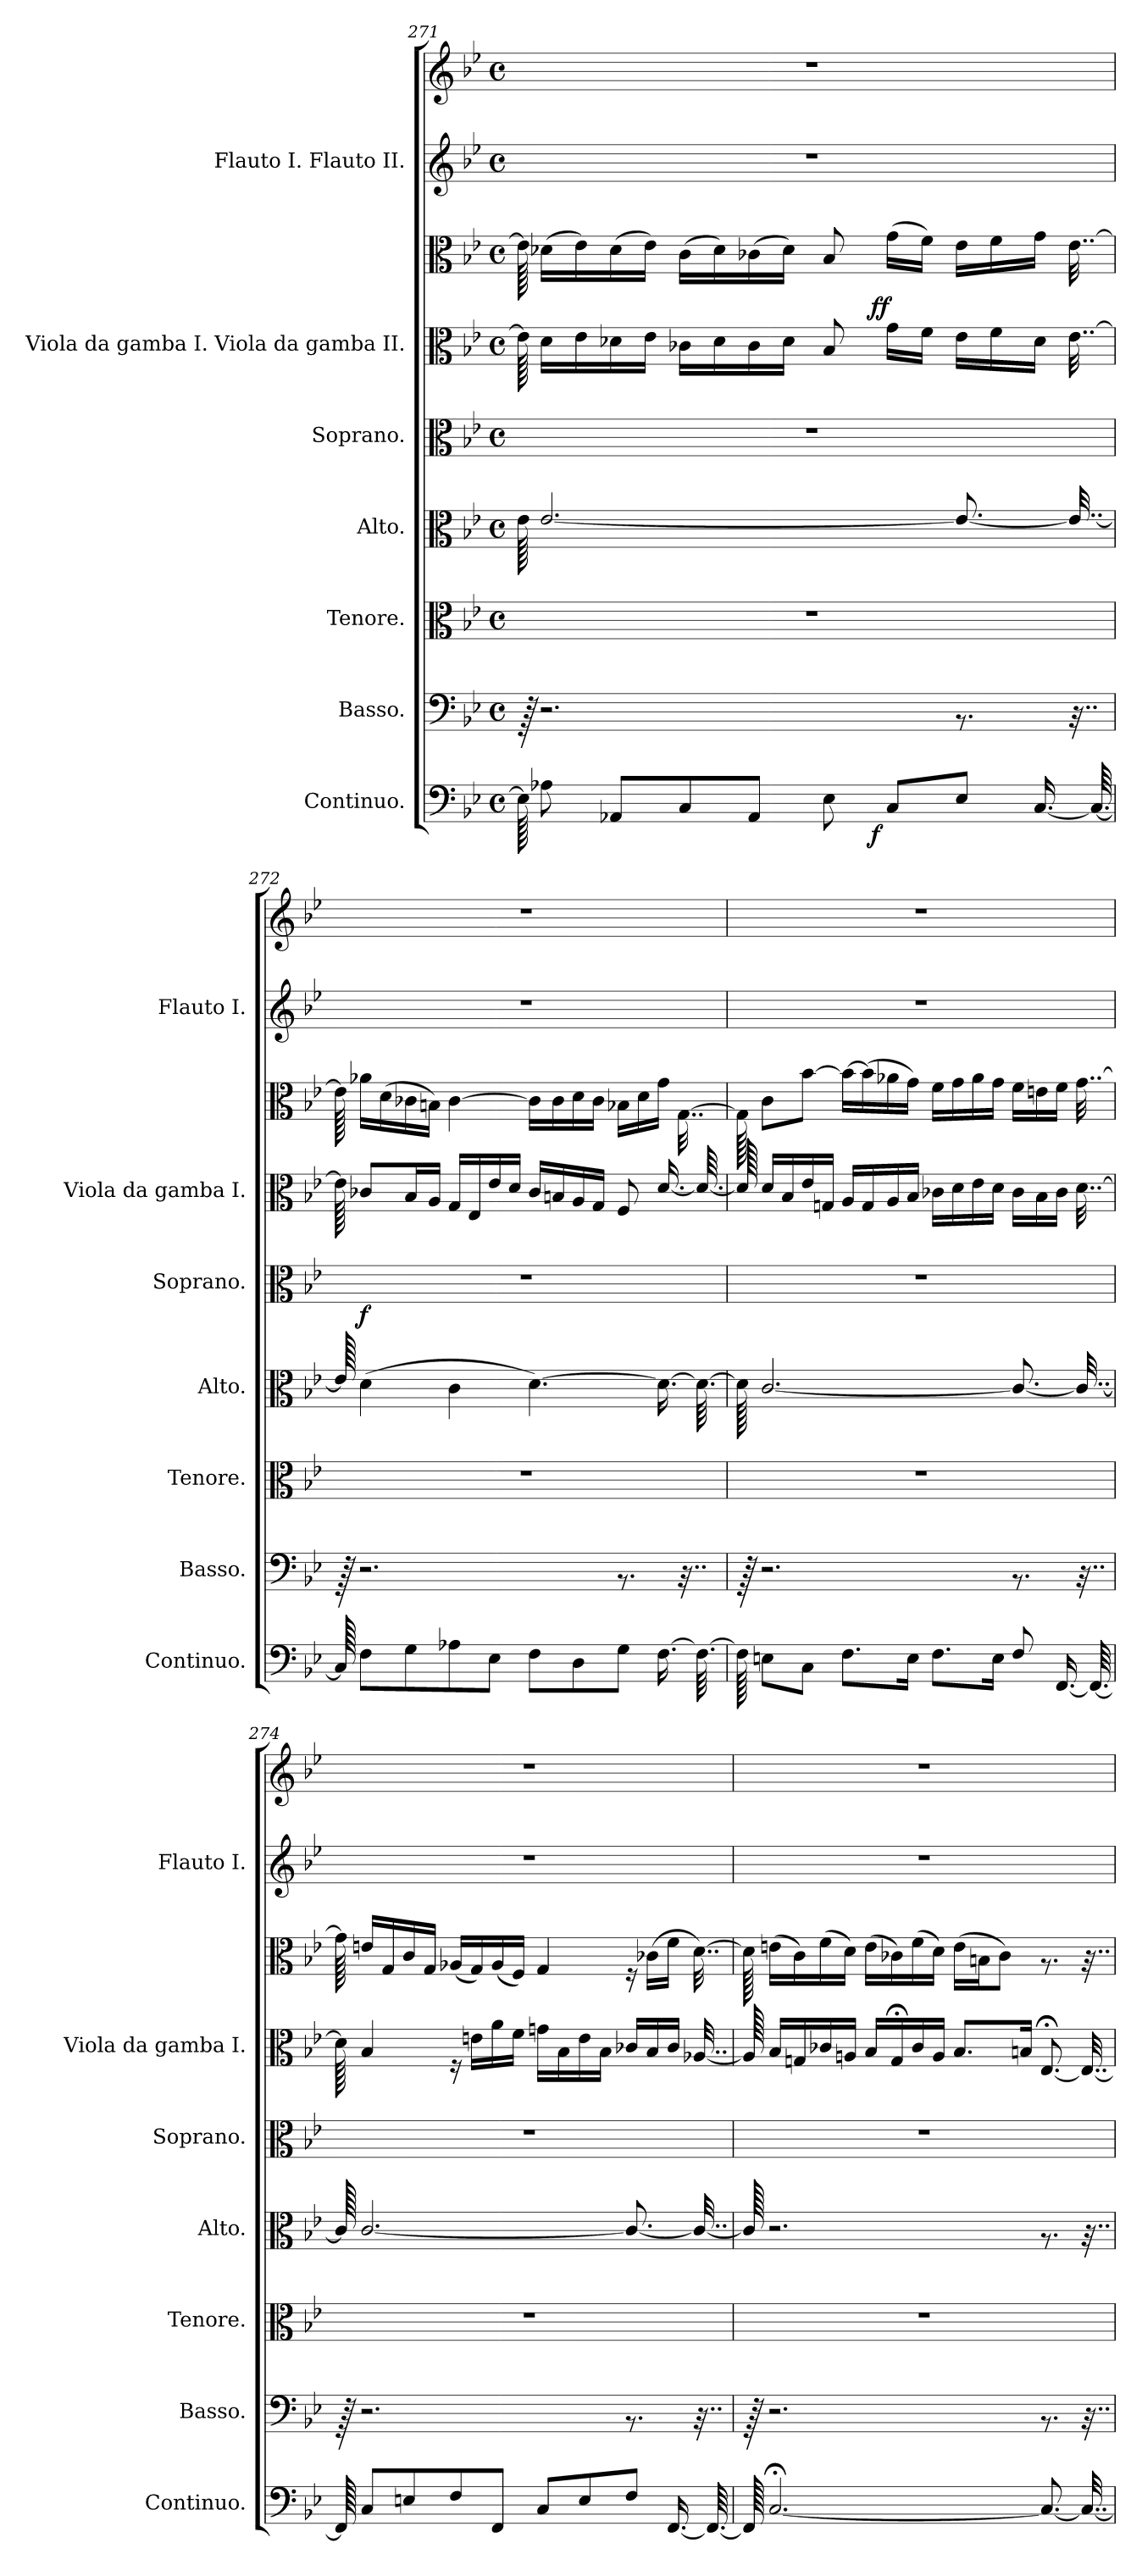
**kern	**dynam	**kern	**kern	**kern	**dynam	**kern	**kern	**kern	**dynam	**kern	**kern
*part7	*part7	*part6	*part5	*part4	*part4	*part3	*part2	*part2	*part2	*part1	*part1
*staff9	*staff9	*staff8	*staff7	*staff6	*staff6	*staff5	*staff4	*staff3	*staff3/4	*staff2	*staff1
*I"Continuo.	*	*I"Basso.	*I"Tenore.	*I"Alto.	*	*I"Soprano.	*I"Viola da gamba I. Viola da gamba II.	*	*	*I"Flauto I. Flauto II.	*
*I'Continuo.	*	*I'Basso.	*I'Tenore.	*I'Alto.	*	*I'Soprano.	*I'Viola da gamba I.	*	*	*I'Flauto I.	*
*clefF4	*	*clefF4	*clefC3	*clefC3	*	*clefC3	*clefC3	*clefC3	*	*clefG2	*clefG2
*k[b-e-]	*	*k[b-e-]	*k[b-e-]	*k[b-e-]	*	*k[b-e-]	*k[b-e-]	*k[b-e-]	*	*k[b-e-]	*k[b-e-]
*B-:	*	*B-:	*B-:	*B-:	*	*B-:	*B-:	*B-:	*	*B-:	*B-:
*M4/4	*	*M4/4	*M4/4	*M4/4	*	*M4/4	*M4/4	*M4/4	*	*M4/4	*M4/4
*met(c)	*	*met(c)	*met(c)	*met(c)	*	*met(c)	*met(c)	*met(c)	*	*met(c)	*met(c)
=271	=271	=271	=271	=271	=271	=271	=271	=271	=271	=271	=271
*^	*	*	*	*	*	*	*^	*	*	*	*
128E-\]	2ryy	.	128rAA	1r	128e-\	.	1r	128e-\]	2ryy	128e-\]	.	1r	1r
8A-X\	.	.	2.r	.	[<2.e-/	.	.	16d\LL	.	(>16d-X\LL	.	.	.
.	.	.	.	.	.	.	.	16e-\	.	16e-\)	.	.	.
8AA-X/L	.	.	.	.	.	.	.	16d-\	.	(>16d-\	.	.	.
.	.	.	.	.	.	.	.	16e-\JJ	.	16e-\JJ)	.	.	.
8C/	.	.	.	.	.	.	.	16c-X\LL	.	(>16c\LL	.	.	.
.	.	.	.	.	.	.	.	16d-\	.	16d-\)	.	.	.
8AA-/J	.	.	.	.	.	.	.	16c-\	.	(>16c-\	.	.	.
.	.	.	.	.	.	.	.	16d-\JJ	.	16d-\JJ)	.	.	.
.	16...ryy	.	.	.	.	.	.	.	16...ryy	.	.	.	.
8E-\	.	.	.	.	.	.	.	8B-/	.	8B-/	.	.	.
!	!	!LO:DY:b	!	!	!	!	!	!	!	!	!LO:DY:b=2	!	!
!	!	!	!	!	!	!	!	!	!	!	!LO:DY:n=1:a=2	!	!
.	4ryy	f	.	.	.	.	.	.	4ryy	.	f f	.	.
8C/L	.	.	.	.	.	.	.	16g\LL	.	(>16g\LL	.	.	.
.	.	.	.	.	.	.	.	16f\JJ	.	16f\JJ)	.	.	.
8E-/J	.	.	8.rAA	.	8.e-/_	.	.	16e-\LL	.	16e-\LL	.	.	.
.	.	.	.	.	.	.	.	16f\	.	16f\	.	.	.
.	8ryy	.	.	.	.	.	.	.	8ryy	.	.	.	.
[<16.C/	.	.	.	.	.	.	.	16d-\JJ	.	16g\JJ	.	.	.
.	.	.	32..rAA	.	32..e-/_	.	.	[>32..e-\	.	[>32..e-\	.	.	.
64.C/_	.	.	.	.	.	.	.	.	.	.	.	.	.
.	128ryy	.	.	.	.	.	.	.	128ryy	.	.	.	.
*v	*v	*	*	*	*	*	*	*v	*v	*	*	*	*
=272	=272	=272	=272	=272	=272	=272	=272	=272	=272	=272	=272
128C/]	.	128rAA	1r	128e-/]	.	1r	128e-\]	128e-\]	.	1r	1r
!	!	!	!	!	!LO:DY:a	!	!	!	!	!	!
8F\L	.	2.r	.	(>4d\	f	.	8c-X/L	16a-X\LL	.	.	.
.	.	.	.	.	.	.	.	(>16d\	.	.	.
8G\	.	.	.	.	.	.	16B-/L	16c-\	.	.	.
.	.	.	.	.	.	.	16A/JJ	16Bn\JJ)	.	.	.
8A-X\	.	.	.	4c\	.	.	16G/LL	[>4c-\	.	.	.
.	.	.	.	.	.	.	16E-/	.	.	.	.
8E-\J	.	.	.	.	.	.	16e-/	.	.	.	.
.	.	.	.	.	.	.	16d/JJ	.	.	.	.
8F\L	.	.	.	[>4.d\)	.	.	16c-/LL	16c-\LL]	.	.	.
.	.	.	.	.	.	.	16B/	16c-\	.	.	.
8D\	.	.	.	.	.	.	16A/	16d\	.	.	.
.	.	.	.	.	.	.	16G/JJ	16c-\JJ	.	.	.
8G\J	.	8.rAA	.	.	.	.	8F/	16B-X\LL	.	.	.
.	.	.	.	.	.	.	.	16d\	.	.	.
[>16.F\	.	.	.	16.d\_	.	.	[<16.d/	16g\JJ	.	.	.
.	.	32..rAA	.	.	.	.	.	[>32..G\	.	.	.
64.F\_	.	.	.	64.d\_	.	.	64.d/_	.	.	.	.
!!LO:LB:g=z
=273	=273	=273	=273	=273	=273	=273	=273	=273	=273	=273	=273
128F\]	.	128rAA	1r	128d\]	.	1r	128d/]	128G\]	.	1r	1r
8En\L	.	2.r	.	[>2.c/	.	.	16d/LL	8c\L	.	.	.
.	.	.	.	.	.	.	16B-/	.	.	.	.
8C\J	.	.	.	.	.	.	16e-/	[>8b-\J	.	.	.
.	.	.	.	.	.	.	16Gn/JJ	.	.	.	.
8.F\L	.	.	.	.	.	.	16A/LL	16b-\LL_	.	.	.
.	.	.	.	.	.	.	16G/	(>16b-\]	.	.	.
.	.	.	.	.	.	.	16A/	16a-X\	.	.	.
16E\Jk	.	.	.	.	.	.	16B-/JJ	16g\JJ)	.	.	.
8.F\L	.	.	.	.	.	.	16c-X\LL	16f\LL	.	.	.
.	.	.	.	.	.	.	16d\	16g\	.	.	.
.	.	.	.	.	.	.	16e-\	16a-\	.	.	.
16E\Jk	.	.	.	.	.	.	16d\JJ	16g\JJ	.	.	.
8F/	.	8.rAA	.	8.c/_	.	.	16c-\LL	16f\LL	.	.	.
.	.	.	.	.	.	.	16B-\	16en\	.	.	.
[<16.FF/	.	.	.	.	.	.	16c-\JJ	16f\JJ	.	.	.
.	.	32..rAA	.	32..c/_	.	.	[>32..d\	[>32..g\	.	.	.
64.FF/_	.	.	.	.	.	.	.	.	.	.	.
=274	=274	=274	=274	=274	=274	=274	=274	=274	=274	=274	=274
128FF/]	.	128rAA	1r	128c/]	.	1r	128d\]	128g\]	.	1r	1r
8C/L	.	2.r	.	[<2.c/	.	.	4B-/	16en/LL	.	.	.
.	.	.	.	.	.	.	.	16G/	.	.	.
8En/	.	.	.	.	.	.	.	16c/	.	.	.
.	.	.	.	.	.	.	.	16G/JJ	.	.	.
8F/	.	.	.	.	.	.	16rF	(<16A-X/LL	.	.	.
.	.	.	.	.	.	.	16e\LL	16G/)	.	.	.
8FF/J	.	.	.	.	.	.	16a\	(<16A-/	.	.	.
.	.	.	.	.	.	.	16f\JJ	16F/JJ)	.	.	.
8C/L	.	.	.	.	.	.	16gn\LL	4G/	.	.	.
.	.	.	.	.	.	.	16B-\	.	.	.	.
8E/	.	.	.	.	.	.	16e\	.	.	.	.
.	.	.	.	.	.	.	16B-\JJ	.	.	.	.
8F/J	.	8.rAA	.	8.c/_	.	.	16c-X/LL	16rF	.	.	.
.	.	.	.	.	.	.	16B-/	(>16c-\LL	.	.	.
[<16.FF/	.	.	.	.	.	.	16c-/JJ	16f\JJ	.	.	.
.	.	32..rAA	.	32..c/_	.	.	[<32..A-/	[>32..d\)	.	.	.
64.FF/_	.	.	.	.	.	.	.	.	.	.	.
=275	=275	=275	=275	=275	=275	=275	=275	=275	=275	=275	=275
128FF/]	.	128rAA	1r	128c/]	.	1r	128A-/]	128d\]	.	1r	1r
[<2.C;/	.	2.r	.	2.r	.	.	16B-/LL	(>16en\LL	.	.	.
.	.	.	.	.	.	.	16Gn/	16c\)	.	.	.
.	.	.	.	.	.	.	16c-X/	(>16f\	.	.	.
.	.	.	.	.	.	.	16A/JJ	16d\JJ)	.	.	.
.	.	.	.	.	.	.	16B-/LL	(>16e\LL	.	.	.
.	.	.	.	.	.	.	16G;/	16c-\)	.	.	.
.	.	.	.	.	.	.	16c-/	(>16f\	.	.	.
.	.	.	.	.	.	.	16A/JJ	16d\JJ)	.	.	.
.	.	.	.	.	.	.	8.B-/L	(>16e\LL	.	.	.
.	.	.	.	.	.	.	.	16Bn\J	.	.	.
.	.	.	.	.	.	.	.	8c-\J)	.	.	.
.	.	.	.	.	.	.	16B/Jk	.	.	.	.
8.C/_	.	8.rAA	.	8.rG	.	.	[<8.E-;/	8.rG	.	.	.
32..C/_	.	32..rAA	.	32..rG	.	.	32..E-/_	32..rG	.	.	.
=!	=!	=!	=!	=!	=!	=!	=!	=!	=!	=!	=!
*-	*-	*-	*-	*-	*-	*-	*-	*-	*-	*-	*-
